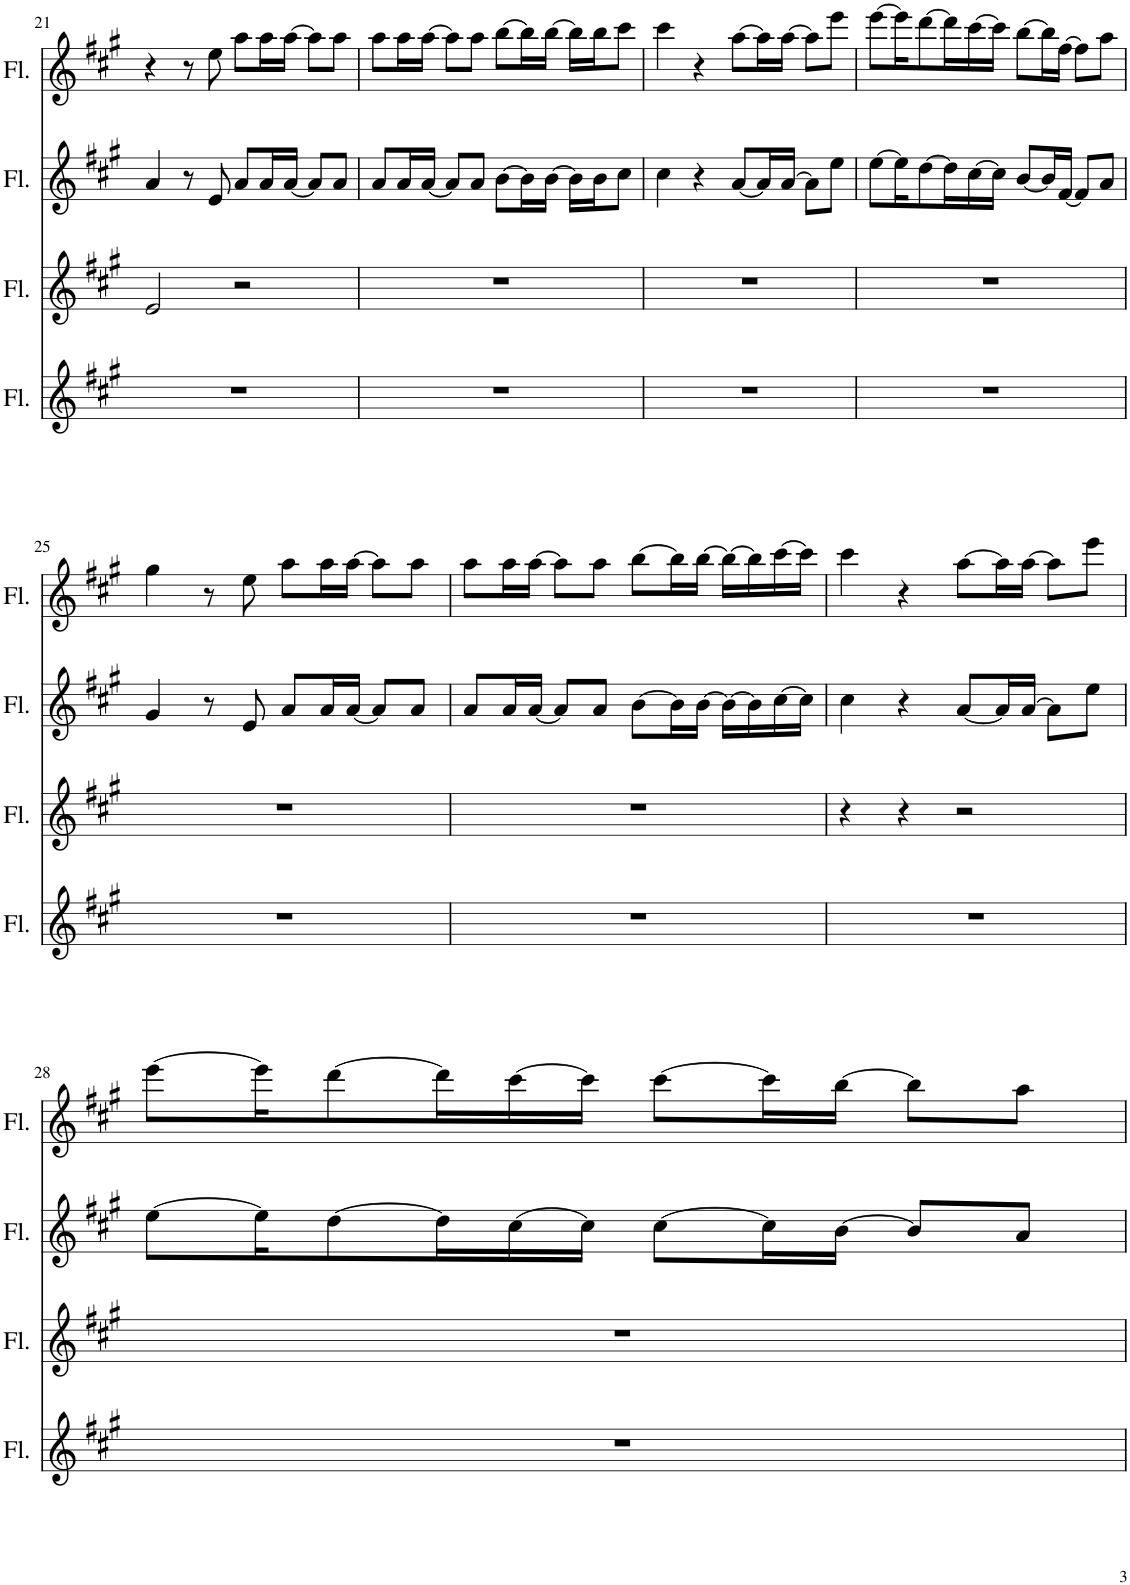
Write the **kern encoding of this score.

**kern	**kern	**kern	**kern
*part4	*part3	*part2	*part1
*staff4	*staff3	*staff2	*staff1
*I"Flute	*I"Flute	*I"Flute	*I"Flute
*I'Fl.	*I'Fl.	*I'Fl.	*I'Fl.
!!LO:PB:g=z
*clefG2	*clefG2	*clefG2	*clefG2
*k[f#c#g#]	*k[f#c#g#]	*k[f#c#g#]	*k[f#c#g#]
*M4/4	*M4/4	*M4/4	*M4/4
=21	=21	=21	=21
1r	2e/	4a/	4r
.	.	8r	8r
.	.	8e/	8ee\
.	2r	8a/L	8aa\L
.	.	16a/L	16aa\L
.	.	[16a/JJ	[16aa\JJ
.	.	8a/L]	8aa\L]
.	.	8a/J	8aa\J
=22	=22	=22	=22
1r	1r	8a/L	8aa\L
.	.	16a/L	16aa\L
.	.	[16a/JJ	[16aa\JJ
.	.	8a/L]	8aa\L]
.	.	8a/J	8aa\J
.	.	[8b\L	[8bb\L
.	.	16b\L]	16bb\L]
.	.	[16b\JJ	[16bb\JJ
.	.	16b\LL]	16bb\LL]
.	.	16b\J	16bb\J
.	.	8cc#\J	8ccc#\J
=23	=23	=23	=23
1r	1r	4cc#\	4ccc#\
.	.	4r	4r
.	.	[8a/L	[8aa\L
.	.	16a/L]	16aa\L]
.	.	[16a/JJ	[16aa\JJ
.	.	8a\L]	8aa\L]
.	.	8ee\J	8eee\J
=24	=24	=24	=24
1r	1r	[8ee\L	[8eee\L
.	.	16ee\K]	16eee\K]
.	.	[8dd\	[8ddd\
.	.	16dd\L]	16ddd\L]
.	.	[16cc#\	[16ccc#\
.	.	16cc#\JJ]	16ccc#\JJ]
.	.	[8b/L	[8bb\L
.	.	16b/L]	16bb\L]
.	.	[16f#/JJ	[16ff#\JJ
.	.	8f#/L]	8ff#\L]
.	.	8a/J	8aa\J
!!LO:LB:g=z
=25	=25	=25	=25
1r	1r	4g#/	4gg#\
.	.	8r	8r
.	.	8e/	8ee\
.	.	8a/L	8aa\L
.	.	16a/L	16aa\L
.	.	[16a/JJ	[16aa\JJ
.	.	8a/L]	8aa\L]
.	.	8a/J	8aa\J
=26	=26	=26	=26
1r	1r	8a/L	8aa\L
.	.	16a/L	16aa\L
.	.	[16a/JJ	[16aa\JJ
.	.	8a/L]	8aa\L]
.	.	8a/J	8aa\J
.	.	[8b\L	[8bb\L
.	.	16b\L]	16bb\L]
.	.	[16b\JJ	[16bb\JJ
.	.	16b\LL_	16bb\LL_
.	.	16b\]	16bb\]
.	.	[16cc#\	[16ccc#\
.	.	16cc#\JJ]	16ccc#\JJ]
=27	=27	=27	=27
1r	4r	4cc#\	4ccc#\
.	4r	4r	4r
.	2r	[8a/L	[8aa\L
.	.	16a/L]	16aa\L]
.	.	[16a/JJ	[16aa\JJ
.	.	8a\L]	8aa\L]
.	.	8ee\J	8eee\J
!!LO:LB:g=z
=28	=28	=28	=28
1r	1r	[8ee\L	[8eee\L
.	.	16ee\K]	16eee\K]
.	.	[8dd\	[8ddd\
.	.	16dd\L]	16ddd\L]
.	.	[16cc#\	[16ccc#\
.	.	16cc#\JJ]	16ccc#\JJ]
.	.	[8cc#\L	[8ccc#\L
.	.	16cc#\L]	16ccc#\L]
.	.	[16b\JJ	[16bb\JJ
.	.	8b/L]	8bb\L]
.	.	8a/J	8aa\J
=	=	=	=
*-	*-	*-	*-
